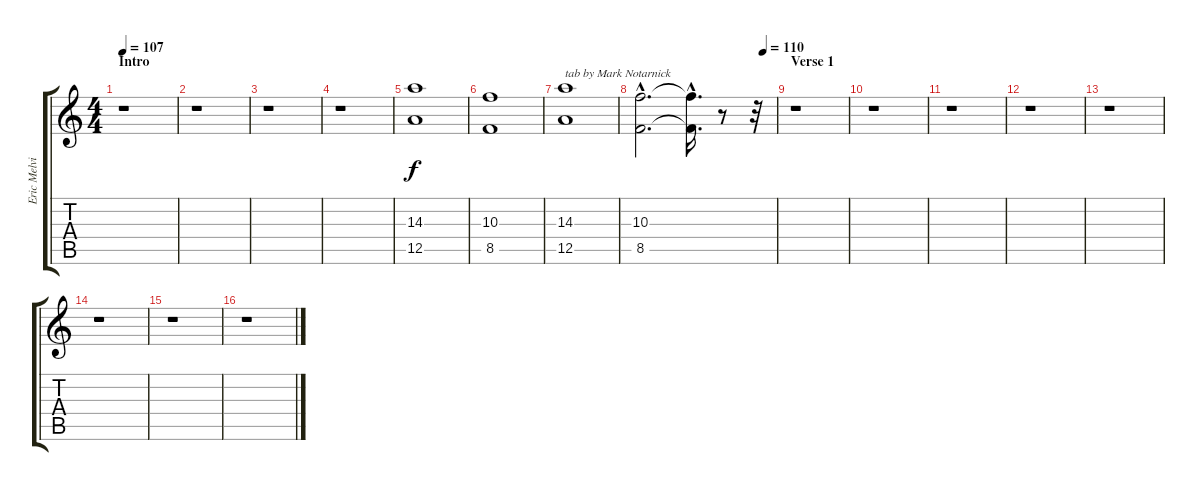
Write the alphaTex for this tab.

\track ("Eric Melvin" "Eric Melvi") {instrument distortionguitar}
\staff {score tabs}
\tuning (E4 B3 G3 D3 A2 E2) {hide}
\ts (4 4)
\section ("" "Intro")
\tempo 107
\clef g2
\ks c
r.1{dy f instrument distortionguitar} |
r.1 |
r.1 |
r.1 |
(14.3 12.5).1 |
(10.3 8.5).1 |
(14.3 12.5).1{txt "tab by Mark Notarnick"} |
\tempo (110 0.90625)
(10.3{hac} 8.5{hac}).2{d} (10.3{hac t} 8.5{hac t}).16{d} r.8 r.32 |
\section ("" "Verse 1")
r.1 |
r.1 |
r.1 |
r.1 |
r.1 |
r.1 |
r.1 |
r.1
